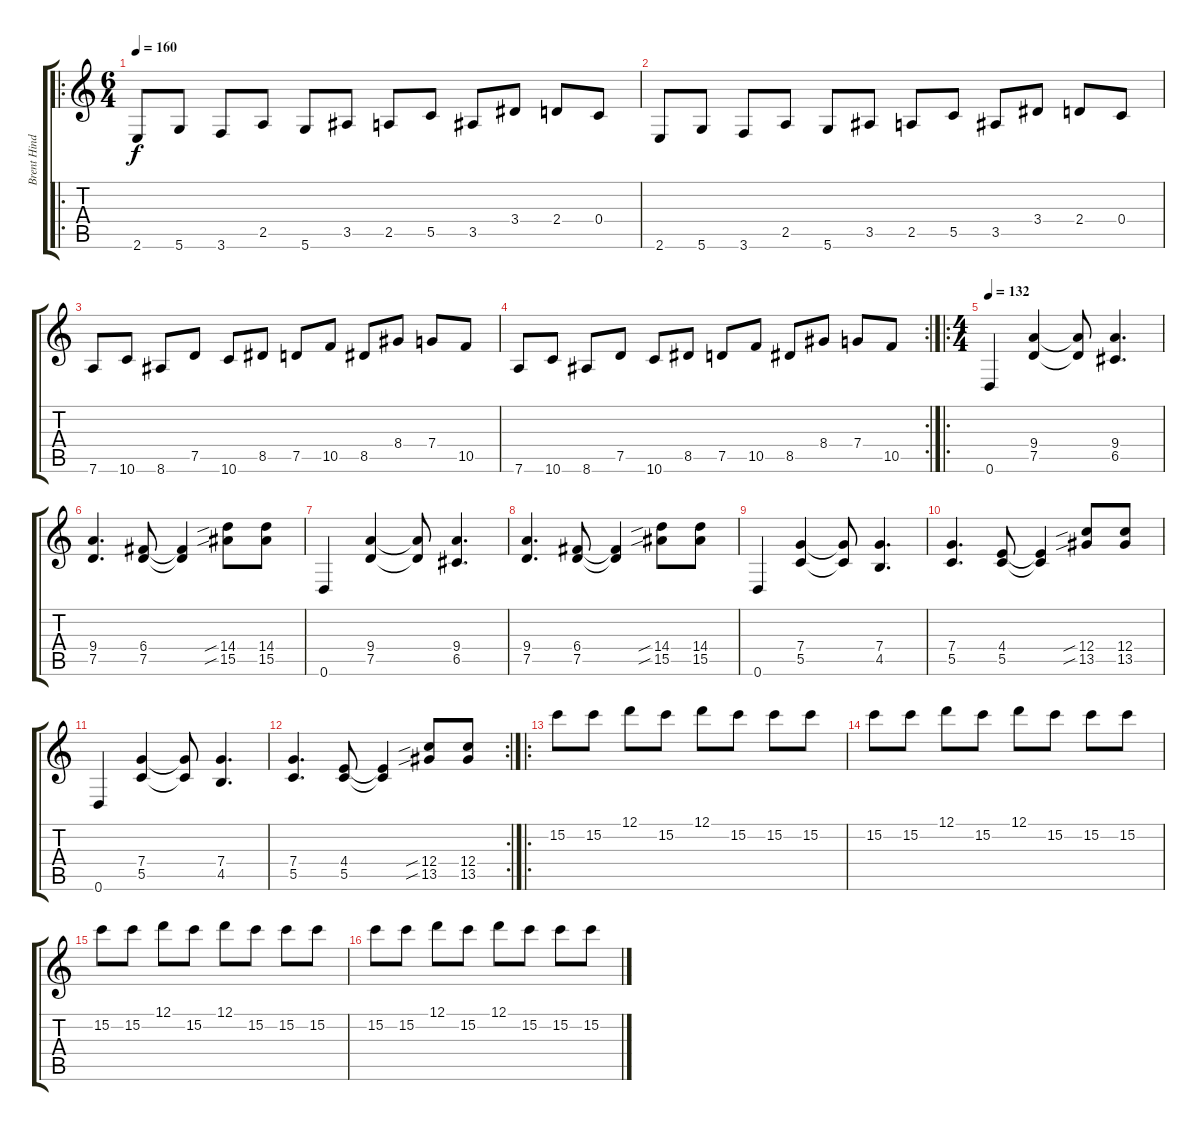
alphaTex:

\track ("Brent Hinds" "Brent Hind") {instrument acousticguitarsteel}
\staff {score tabs}
\tuning (D4 A3 F3 C3 G2 D2) {hide}
\ro
\ts (6 4)
\tempo 160
\clef g2
\ks c
2.6.8{dy f} 5.6.8 3.6.8 2.5.8 5.6.8 3.5.8 2.5.8 5.5.8 3.5.8 3.4.8 2.4.8 0.4.8 |
2.6.8 5.6.8 3.6.8 2.5.8 5.6.8 3.5.8 2.5.8 5.5.8 3.5.8 3.4.8 2.4.8 0.4.8 |
7.6.8 10.6.8 8.6.8 7.5.8 10.6.8 8.5.8 7.5.8 10.5.8 8.5.8 8.4.8 7.4.8 10.5.8 |
\rc 2
7.6.8 10.6.8 8.6.8 7.5.8 10.6.8 8.5.8 7.5.8 10.5.8 8.5.8 8.4.8 7.4.8 10.5.8 |
\ro
\ts (4 4)
\tempo 132
0.6.4 (9.4 7.5).4 (9.4{t} 7.5{t}).8 (9.4 6.5).4{d} |
(9.4 7.5).4{d} (6.4 7.5).8 (6.4{t} 7.5{t}).4 (14.4{sib} 15.5{sib}).8 (14.4 15.5).8 |
0.6.4 (9.4 7.5).4 (9.4{t} 7.5{t}).8 (9.4 6.5).4{d} |
(9.4 7.5).4{d} (6.4 7.5).8 (6.4{t} 7.5{t}).4 (14.4{sib} 15.5{sib}).8 (14.4 15.5).8 |
0.6.4 (7.4 5.5).4 (7.4{t} 5.5{t}).8 (7.4 4.5).4{d} |
(7.4 5.5).4{d} (4.4 5.5).8 (4.4{t} 5.5{t}).4 (12.4{sib} 13.5{sib}).8 (12.4 13.5).8 |
0.6.4 (7.4 5.5).4 (7.4{t} 5.5{t}).8 (7.4 4.5).4{d} |
\rc 2
(7.4 5.5).4{d} (4.4 5.5).8 (4.4{t} 5.5{t}).4 (12.4{sib} 13.5{sib}).8 (12.4 13.5).8 |
\ro
15.2.8 15.2.8 12.1.8 15.2.8 12.1.8 15.2.8 15.2.8 15.2.8 |
15.2.8 15.2.8 12.1.8 15.2.8 12.1.8 15.2.8 15.2.8 15.2.8 |
15.2.8 15.2.8 12.1.8 15.2.8 12.1.8 15.2.8 15.2.8 15.2.8 |
15.2.8 15.2.8 12.1.8 15.2.8 12.1.8 15.2.8 15.2.8 15.2.8
